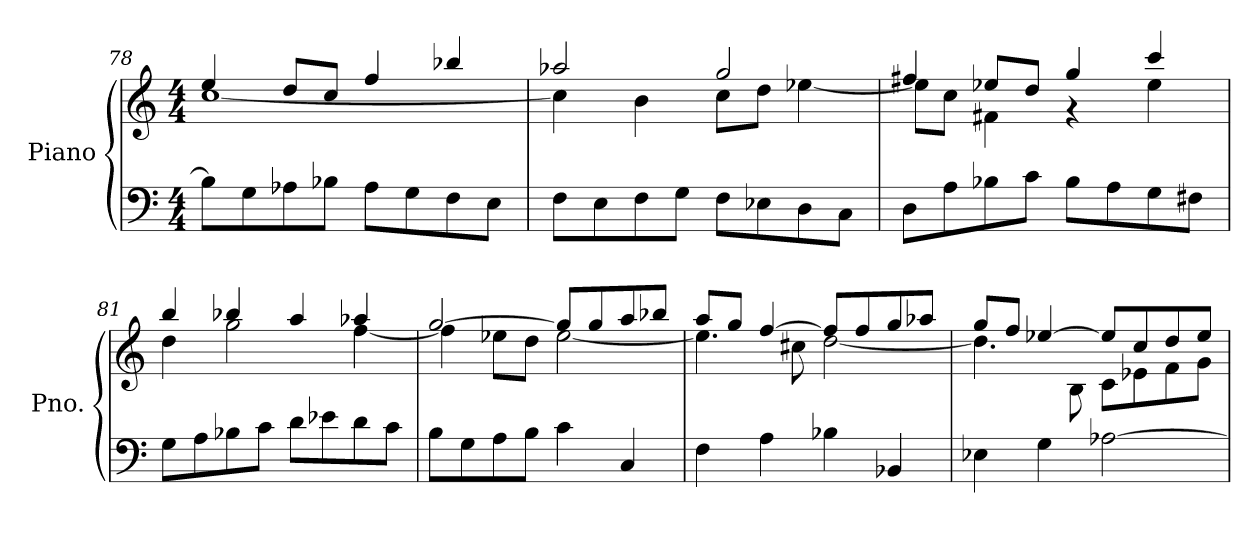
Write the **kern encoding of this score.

**kern	**kern
*part1	*part1
*staff2	*staff1
*I"Piano	*
*I'Pno.	*
*clefF4	*clefG2
*k[]	*k[]
*M4/4	*M4/4
=78	=78
*	*^
8B-\L]	4ee/	[1cc
8G\	.	.
8A-X\	8dd/L	.
8B-X\J	8cc/J	.
8A-\L	4ff/	.
8G\	.	.
8F\	4bb-X/	.
8E\J	.	.
=79	=79	=79
8F\L	2aa-X/	4cc\]
8E\	.	.
8F\	.	4b\
8G\J	.	.
8F\L	2gg/	8cc\L
8E-X\	.	8dd\J
8D\	.	[4ee-X\
8C\J	.	.
=80	=80	=80
8D\L	4ff#X/	8ee-\L]
8A\	.	8cc\J
8B-X\	8ee-X/L	4f#X\
8c\J	8dd/J	.
8B-\L	4gg/	4r
8A\	.	.
8G\	4ccc/	4ee-\
8F#X\J	.	.
=81	=81	=81
8G\L	4bb/	4dd\
8A\	.	.
8B-X\	4bb-X/	2gg\
8c\J	.	.
8d\L	4aa/	.
8e-X\	.	.
8d\	4aa-X/	[4ff\
8c\J	.	.
=82	=82	=82
8B\L	[2gg/	4ff\]
8G\	.	.
8A\	.	8ee-X\L
8B\J	.	8dd\J
4c\	8gg/L]	[2ee-\
.	8gg/	.
4C/	8aa/	.
.	8bb-X/J	.
=83	=83	=83
4F\	8aa/L	4.ee-\]
.	8gg/J	.
4A\	[4ff/	.
.	.	8cc#X\
4B-X\	8ff/L]	[2dd\
.	8ff/	.
4BB-X/	8gg/	.
.	8aa-X/J	.
=84	=84	=84
4E-X\	8gg/L	4.dd\]
.	8ff/J	.
4G\	[4ee-X/	.
.	.	8B\
[2A-X\	8ee-/L]	8c\L
.	8cc/	8e-X\
.	8dd/	8f\
.	8ee-/J	8g\J
*	*v	*v
=	=
*-	*-
